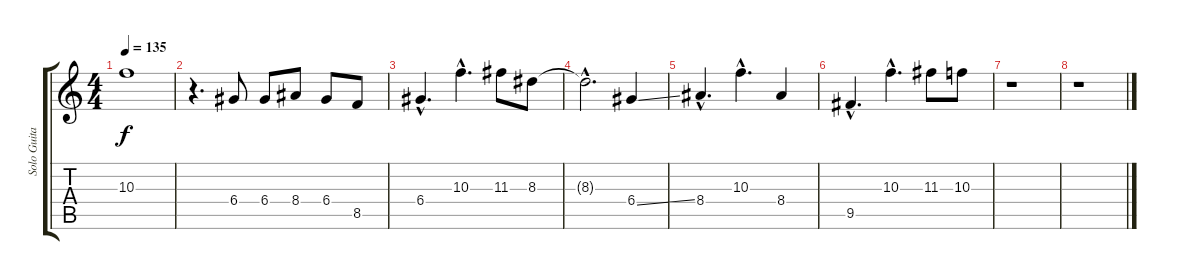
\track ("Solo Guitar" "Solo Guita") {instrument distortionguitar}
\staff {score tabs}
\tuning (E4 B3 G3 D3 A2 E2) {hide}
\ts (4 4)
\tempo 135
\clef g2
\ks c
10.3{t}.1{dy f} |
r.4{d} 6.4.8 6.4.8 8.4.8 6.4.8 8.5.8 |
6.4{hac}.4{d} 10.3{hac}.4{d} 11.3.8 8.3.8 |
8.3{hac t}.2{d} 6.4{ss}.4 |
8.4{hac}.4{d} 10.3{hac}.4{d} 8.4.4 |
9.5{hac}.4{d} 10.3{hac}.4{d} 11.3.8 10.3.8 |
r.1 |
r.1
